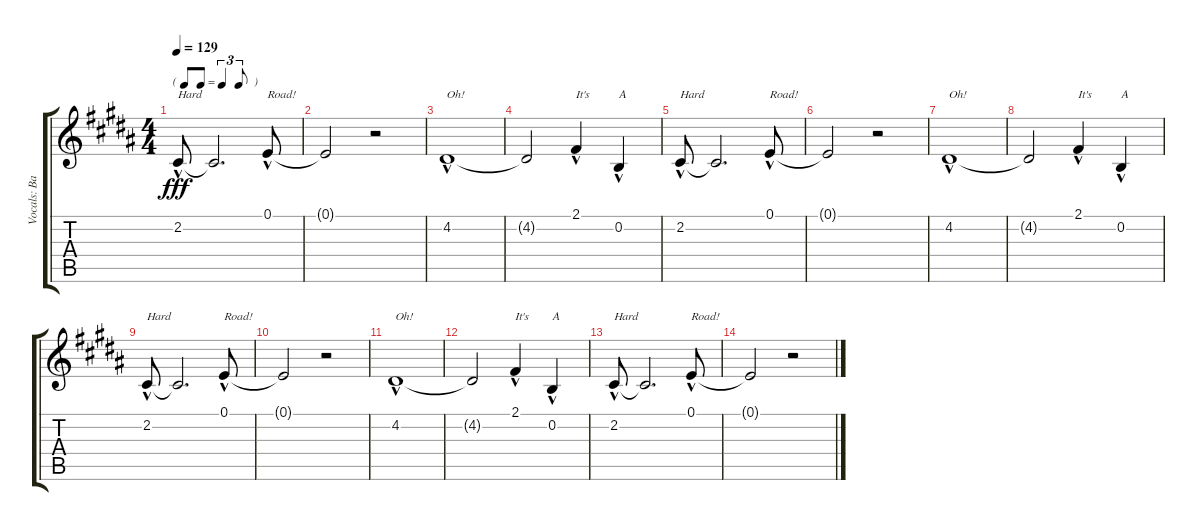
\track ("Vocals: Back" "Vocals: Ba") {instrument choiraahs}
\staff {score tabs}
\tuning (E4 B3 G3 D3 A2 E2) {hide}
\ts (4 4)
\tf triplet8th
\tempo 129
\clef g2
\ks b
2.2{hac}.8{txt "Hard" dy fff} 2.2{t}.2{d} 0.1{hac}.8{txt "Road!"} |
0.1{t}.2 r.2 |
4.2{hac}.1{txt "Oh!" volume 8} |
4.2{t}.2 2.1{hac}.4{txt "It's"} 0.2{hac}.4{txt "A"} |
2.2{hac}.8{txt "Hard"} 2.2{t}.2{d} 0.1{hac}.8{txt "Road!"} |
0.1{t}.2 r.2 |
4.2{hac}.1{txt "Oh!" volume 4} |
4.2{t}.2 2.1{hac}.4{txt "It's"} 0.2{hac}.4{txt "A"} |
2.2{hac}.8{txt "Hard"} 2.2{t}.2{d} 0.1{hac}.8{txt "Road!"} |
0.1{t}.2 r.2 |
4.2{hac}.1{txt "Oh!" volume 0} |
4.2{t}.2 2.1{hac}.4{txt "It's"} 0.2{hac}.4{txt "A"} |
2.2{hac}.8{txt "Hard"} 2.2{t}.2{d} 0.1{hac}.8{txt "Road!"} |
0.1{t}.2 r.2
